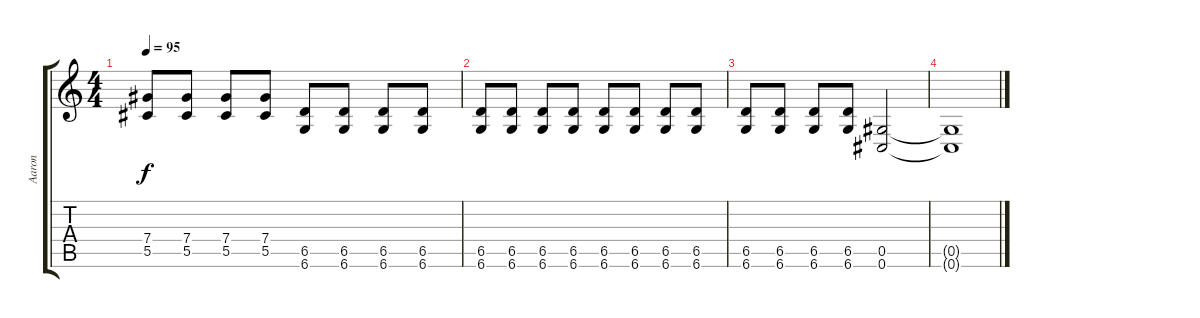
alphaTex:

\track ("Aaron" "Aaron") {instrument distortionguitar}
\staff {score tabs}
\tuning (Eb4 Bb3 Gb3 Db3 Ab2 Db2) {hide}
\ts (4 4)
\tempo 95
\clef g2
\ks c
(7.4 5.5).8{dy f} (7.4 5.5).8 (7.4 5.5).8 (7.4 5.5).8 (6.5 6.6).8 (6.5 6.6).8 (6.5 6.6).8 (6.5 6.6).8 |
(6.5 6.6).8 (6.5 6.6).8 (6.5 6.6).8 (6.5 6.6).8 (6.5 6.6).8 (6.5 6.6).8 (6.5 6.6).8 (6.5 6.6).8 |
(6.5 6.6).8 (6.5 6.6).8 (6.5 6.6).8 (6.5 6.6).8 (0.5 0.6).2 |
(0.5{t} 0.6{t}).1
